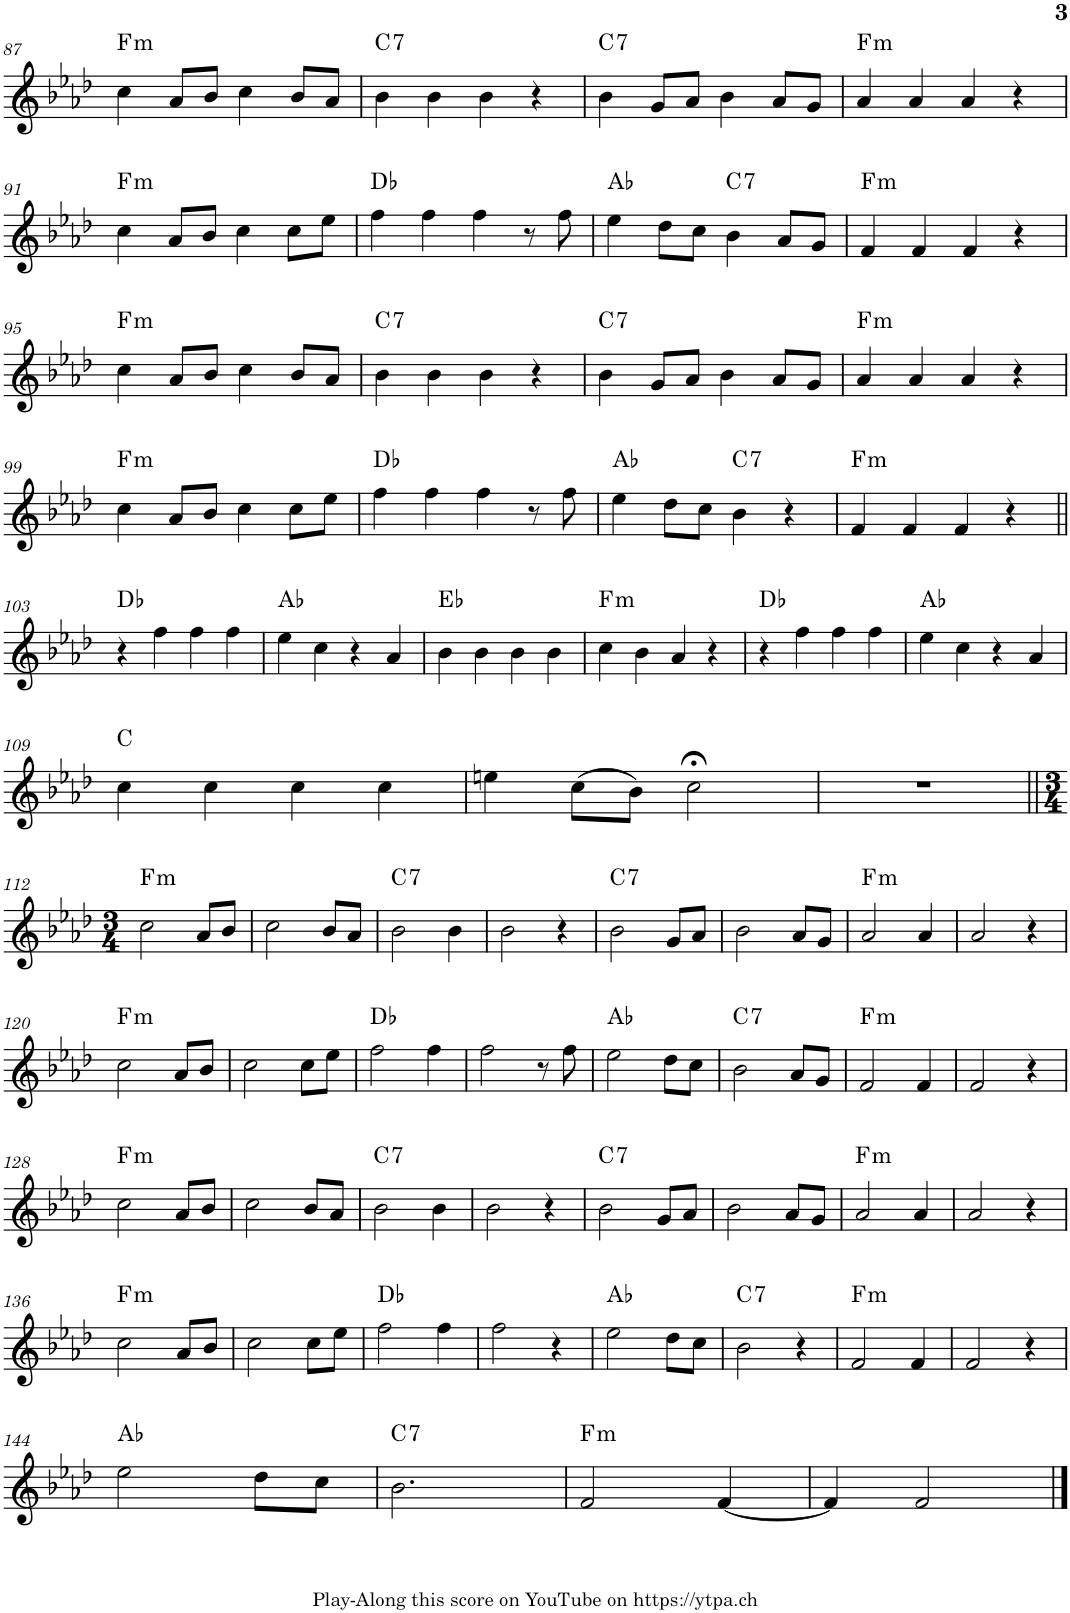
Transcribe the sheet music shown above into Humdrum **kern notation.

**kern	**harte
*part1	*part1
*staff1	*
*I"Piano	*
*I'Pno.	*
!!LO:PB:g=z
*clefG2	*
*k[b-e-a-d-]	*
*M4/4	*
=87	=87
!	!LO:H:kt=m
4cc\	F:min
8a-/L	.
8b-/J	.
4cc\	.
8b-/L	.
8a-/J	.
=88	=88
!	!LO:H:kt=7
4b-\	C:7
4b-\	.
4b-\	.
4r	.
=89	=89
!	!LO:H:kt=7
4b-\	C:7
8g/L	.
8a-/J	.
4b-\	.
8a-/L	.
8g/J	.
=90	=90
!	!LO:H:kt=m
4a-/	F:min
4a-/	.
4a-/	.
4r	.
!!LO:LB:g=z
=91	=91
!	!LO:H:kt=m
4cc\	F:min
8a-/L	.
8b-/J	.
4cc\	.
8cc\L	.
8ee-\J	.
=92	=92
4ff\	Db:maj
4ff\	.
4ff\	.
8r	.
8ff\	.
=93	=93
4ee-\	Ab:maj
8dd-\L	.
8cc\J	.
!	!LO:H:kt=7
4b-\	C:7
8a-/L	.
8g/J	.
=94	=94
!	!LO:H:kt=m
4f/	F:min
4f/	.
4f/	.
4r	.
!!LO:LB:g=z
=95	=95
!	!LO:H:kt=m
4cc\	F:min
8a-/L	.
8b-/J	.
4cc\	.
8b-/L	.
8a-/J	.
=96	=96
!	!LO:H:kt=7
4b-\	C:7
4b-\	.
4b-\	.
4r	.
=97	=97
!	!LO:H:kt=7
4b-\	C:7
8g/L	.
8a-/J	.
4b-\	.
8a-/L	.
8g/J	.
=98	=98
!	!LO:H:kt=m
4a-/	F:min
4a-/	.
4a-/	.
4r	.
!!LO:LB:g=z
=99	=99
!	!LO:H:kt=m
4cc\	F:min
8a-/L	.
8b-/J	.
4cc\	.
8cc\L	.
8ee-\J	.
=100	=100
4ff\	Db:maj
4ff\	.
4ff\	.
8r	.
8ff\	.
=101	=101
4ee-\	Ab:maj
8dd-\L	.
8cc\J	.
!	!LO:H:kt=7
4b-\	C:7
4r	.
=102	=102
!	!LO:H:kt=m
4f/	F:min
4f/	.
4f/	.
4r	.
!!LO:LB:g=z
=103||	=103||
4r	Db:maj
4ff\	.
4ff\	.
4ff\	.
=104	=104
4ee-\	Ab:maj
4cc\	.
4r	.
4a-/	.
=105	=105
4b-\	Eb:maj
4b-\	.
4b-\	.
4b-\	.
=106	=106
!	!LO:H:kt=m
4cc\	F:min
4b-\	.
4a-/	.
4r	.
=107	=107
4r	Db:maj
4ff\	.
4ff\	.
4ff\	.
=108	=108
4ee-\	Ab:maj
4cc\	.
4r	.
4a-/	.
!!LO:LB:g=z
=109	=109
4cc\	C:maj
4cc\	.
4cc\	.
4cc\	.
=110	=110
4een\	.
(8cc\L	.
8b-\J)	.
2cc;<\	.
=111	=111
1r	.
!!LO:LB:g=z
=112||	=112||
*M3/4	*
!	!LO:H:kt=m
2cc\	F:min
8a-/L	.
8b-/J	.
=113	=113
2cc\	.
8b-/L	.
8a-/J	.
=114	=114
!	!LO:H:kt=7
2b-\	C:7
4b-\	.
=115	=115
2b-\	.
4r	.
=116	=116
!	!LO:H:kt=7
2b-\	C:7
8g/L	.
8a-/J	.
=117	=117
2b-\	.
8a-/L	.
8g/J	.
=118	=118
!	!LO:H:kt=m
2a-/	F:min
4a-/	.
=119	=119
2a-/	.
4r	.
!!LO:LB:g=z
=120	=120
!	!LO:H:kt=m
2cc\	F:min
8a-/L	.
8b-/J	.
=121	=121
2cc\	.
8cc\L	.
8ee-\J	.
=122	=122
2ff\	Db:maj
4ff\	.
=123	=123
2ff\	.
8r	.
8ff\	.
=124	=124
2ee-\	Ab:maj
8dd-\L	.
8cc\J	.
=125	=125
!	!LO:H:kt=7
2b-\	C:7
8a-/L	.
8g/J	.
=126	=126
!	!LO:H:kt=m
2f/	F:min
4f/	.
=127	=127
2f/	.
4r	.
!!LO:LB:g=z
=128	=128
!	!LO:H:kt=m
2cc\	F:min
8a-/L	.
8b-/J	.
=129	=129
2cc\	.
8b-/L	.
8a-/J	.
=130	=130
!	!LO:H:kt=7
2b-\	C:7
4b-\	.
=131	=131
2b-\	.
4r	.
=132	=132
!	!LO:H:kt=7
2b-\	C:7
8g/L	.
8a-/J	.
=133	=133
2b-\	.
8a-/L	.
8g/J	.
=134	=134
!	!LO:H:kt=m
2a-/	F:min
4a-/	.
=135	=135
2a-/	.
4r	.
!!LO:LB:g=z
=136	=136
!	!LO:H:kt=m
2cc\	F:min
8a-/L	.
8b-/J	.
=137	=137
2cc\	.
8cc\L	.
8ee-\J	.
=138	=138
2ff\	Db:maj
4ff\	.
=139	=139
2ff\	.
4r	.
=140	=140
2ee-\	Ab:maj
8dd-\L	.
8cc\J	.
=141	=141
!	!LO:H:kt=7
2b-\	C:7
4r	.
=142	=142
!	!LO:H:kt=m
2f/	F:min
4f/	.
=143	=143
2f/	.
4r	.
!!LO:LB:g=z
=144	=144
2ee-\	Ab:maj
8dd-\L	.
8cc\J	.
=145	=145
!	!LO:H:kt=7
2.b-\	C:7
=146	=146
!	!LO:H:kt=m
2f/	F:min
[4f/	.
=147	=147
4f/]	.
2f/	.
==	==
*-	*-
